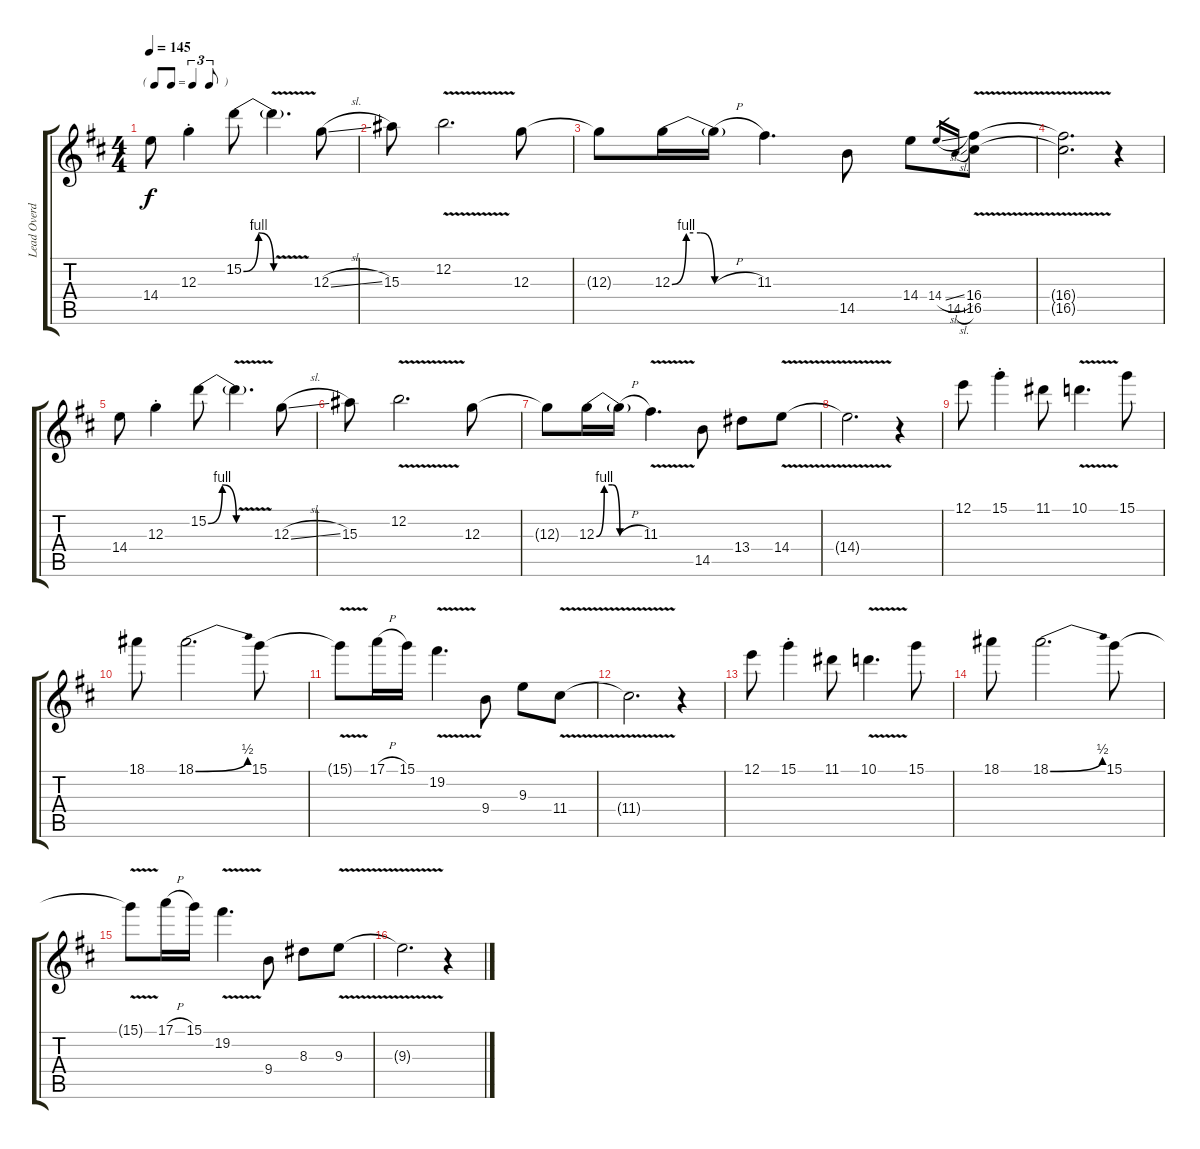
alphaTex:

\track ("Lead Overdriven" "Lead Overd") {instrument overdrivenguitar}
\staff {score tabs}
\tuning (E4 B3 G3 D3 A2 E2) {hide}
\ts (4 4)
\tf triplet8th
\tempo 145
\clef g2
\ks d
14.4.8{dy f} 12.3{st}.4 15.2{be (bendrelease 0 0 20 4 30 4 60 0)}.8 15.2{v t}.4{d} 12.3{sl}.8 |
15.3.8 12.2{v}.2{d} 12.3.8 |
12.3{t}.8 12.3{be (custom 0 0 10 4 20 4 30 0 60 0)}.16 12.3{h t}.16 11.3.4{d} 14.5.8 14.4.8 14.4{sl}.16{gr} 14.5{sl}.16{gr} (16.4{v} 16.5{v}).8 |
(16.4{v t} 16.5{v t}).2{d} r.4 |
14.4.8 12.3{st}.4 15.2{be (bendrelease 0 0 20 4 30 4 60 0)}.8 15.2{v t}.4{d} 12.3{sl}.8 |
15.3.8 12.2{v}.2{d} 12.3.8 |
12.3{t}.8 12.3{be (custom 0 0 10 4 20 4 30 0 60 0)}.16 12.3{h t}.16 11.3{v}.4{d} 14.5.8 13.4.8 14.4{v}.8 |
14.4{v t}.2{d} r.4 |
12.1.8 15.1{st}.4 11.1.8 10.1{v}.4{d} 15.1.8 |
18.1.8 18.1{be (bend 0 0 60 2)}.2{d} 15.1.8 |
15.1{v t}.8 17.1{h}.16 15.1.16 19.2{v}.4{d} 9.4.8 9.3.8 11.4{v}.8 |
11.4{v t}.2{d} r.4 |
12.1.8 15.1{st}.4 11.1.8 10.1{v}.4{d} 15.1.8 |
18.1.8 18.1{be (bend 0 0 60 2)}.2{d} 15.1.8 |
15.1{v t}.8 17.1{h}.16 15.1.16 19.2{v}.4{d} 9.4.8 8.3.8 9.3{v}.8 |
9.3{v t}.2{d} r.4
